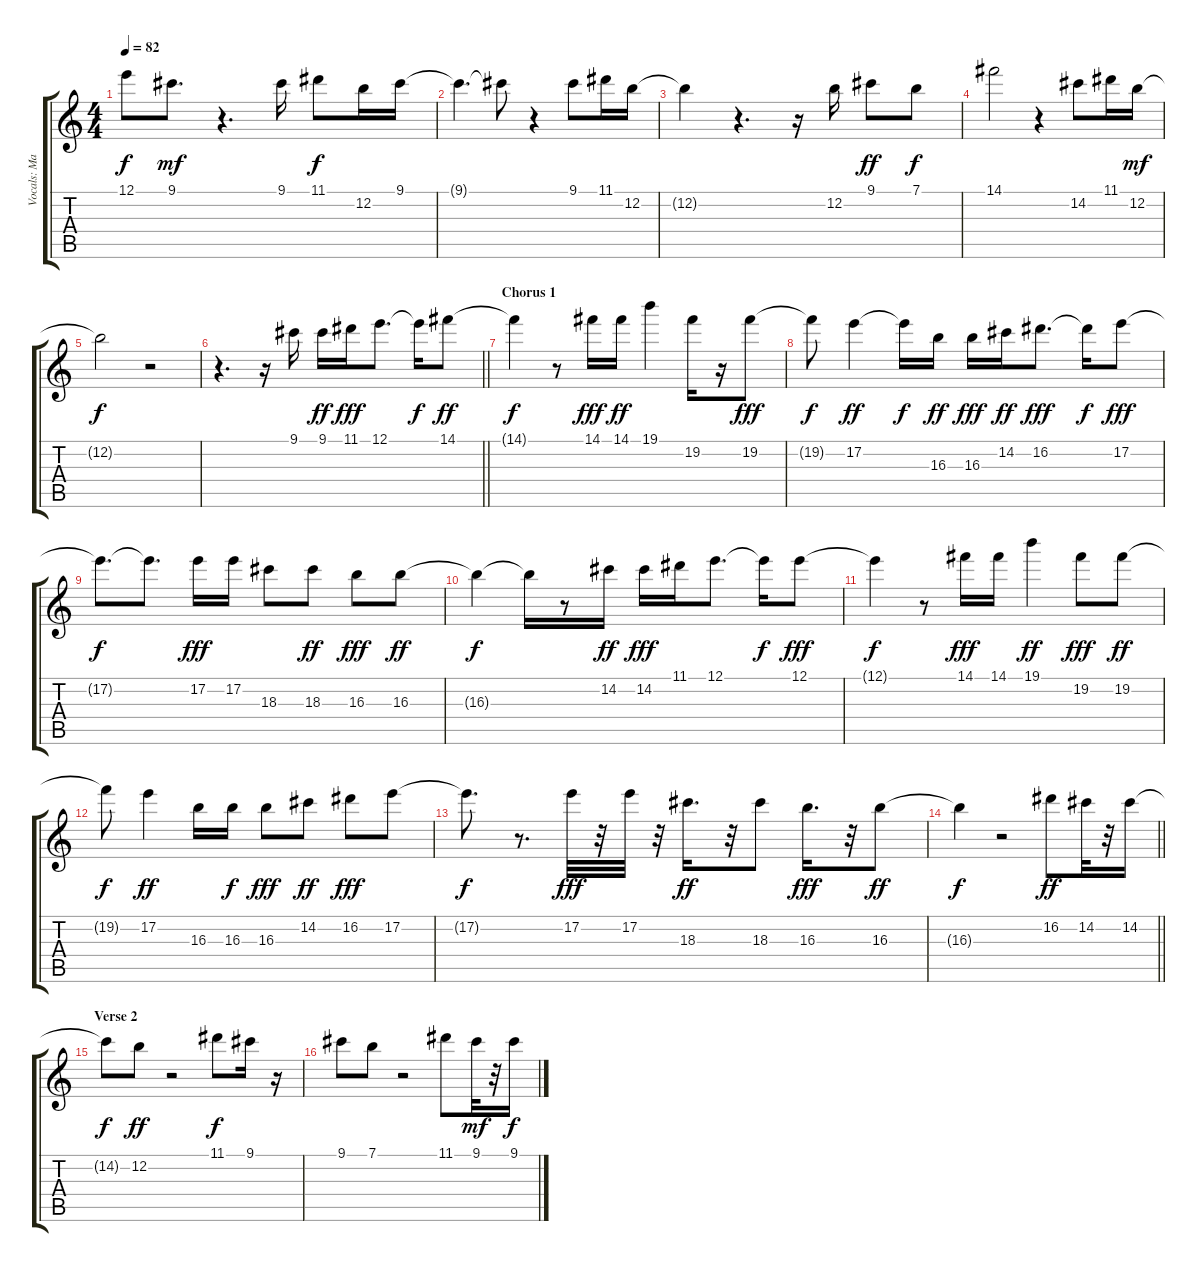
\track ("Vocals: Marie Fredriksson" "Vocals: Ma") {instrument contrabass}
\staff {score tabs}
\tuning (E4 B3 G3 D3 A2 E2) {hide}
\ts (4 4)
\tempo 82
\clef g2
\ks c
12.1{t}.8{dy f} 9.1.8{d dy mf} r.4{d} 9.1.16 11.1.8{dy f} 12.2.16 9.1.16 |
9.1{t}.4{d} 9.1{t}.8 r.4 9.1.8 11.1.16 12.2.16 |
12.2{t}.4 r.4{d} r.16 12.2.16 9.1.8{dy ff} 7.1.8{dy f} |
14.1.2 r.4 14.2.8 11.1.16 12.2.16{dy mf} |
12.2{t}.2{dy f} r.2 |
\barLineRight lightlight
r.4{d} r.16 9.1.16 9.1.16{dy ff} 11.1.16{dy fff} 12.1.8{d} 12.1{t}.16{dy f} 14.1.8{dy ff} |
\section ("" "Chorus 1")
14.1{t}.4{dy f} r.8 14.1.16{dy fff} 14.1.16{dy ff} 19.1.4 19.2.16 r.16 19.2.8{dy fff} |
19.2{t}.8{dy f} 17.2.4{dy ff} 17.2{t}.16{dy f} 16.3.16{dy ff} 16.3.16{dy fff} 14.2.16{dy ff} 16.2.8{d dy fff} 16.2{t}.16{dy f} 17.2.8{dy fff} |
17.2{t}.8{d dy f} 17.2{t}.8{d} 17.2.16{dy fff} 17.2.16 18.3.8 18.3.8{dy ff} 16.3.8{dy fff} 16.3.8{dy ff} |
16.3{t}.4{dy f} 16.3{t}.16 r.8 14.2.16{dy ff} 14.2.16{dy fff} 11.1.16 12.1.8{d} 12.1{t}.16{dy f} 12.1.8{dy fff} |
12.1{t}.4{dy f} r.8 14.1.16{dy fff} 14.1.16 19.1.4{dy ff} 19.2.8{dy fff} 19.2.8{dy ff} |
19.2{t}.8{dy f} 17.2.4{dy ff} 16.3.16 16.3.16{dy f} 16.3.8{dy fff} 14.2.8{dy ff} 16.2.8{dy fff} 17.2.8 |
17.2{t}.8{d dy f} r.8{d} 17.2.32{dy fff} r.32 17.2.32 r.32 18.3.16{d dy ff} r.32 18.3.8 16.3.16{d dy fff} r.32 16.3.8{dy ff} |
\barLineRight lightlight
16.3{t}.4{dy f} r.2 16.2.8{dy ff} 14.2.32 r.32 14.2.16 |
\section ("" "Verse 2")
14.2{t}.8{dy f} 12.2.8{dy ff} r.2 11.1.8{dy f} 9.1.16 r.16 |
9.1.8 7.1.8 r.2 11.1.8 9.1.32{dy mf} r.32 9.1.16{dy f}
